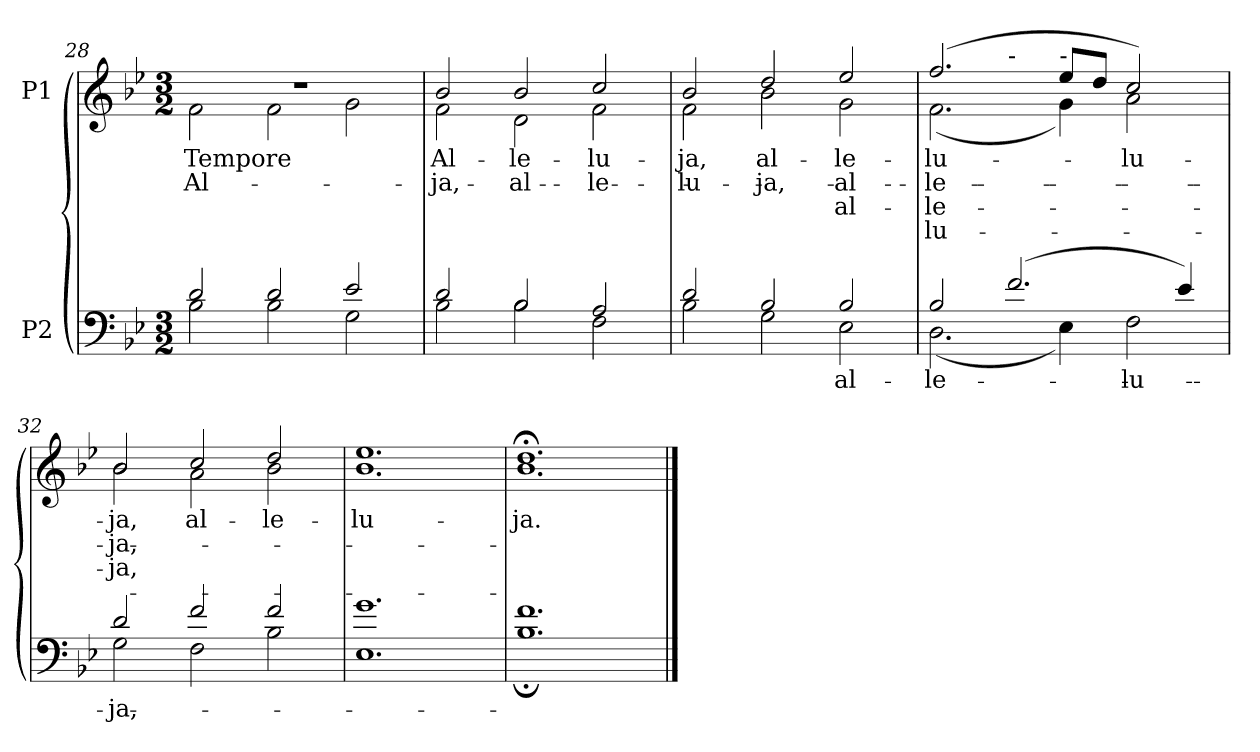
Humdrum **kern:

**kern	**text	**kern	**text	**text	**text	**text
*part2	*part2	*part1	*part1	*part1	*part1	*part1
*staff2	*staff2	*staff1	*staff1	*staff1	*staff1	*staff1
*I"P2	*	*I"P1	*	*	*	*
!!LO:LB:g=z
*clefF4	*	*clefG2	*	*	*	*
*k[b-e-]	*	*k[b-e-]	*	*	*	*
*B-:	*	*B-:	*	*	*	*
*M3/2	*	*M3/2	*	*	*	*
=28	=28	=28	=28	=28	=28	=28
*^	*	*	*	*	*	*
!	!	!	!LO:N:vis=1	!	!	!	!
!	!	!	!LO:TX:a:Bi:t=Più vivo	!	!	!	!
!	!	!	!	!LO:LY:a:color=#000000	!LO:LY:b:color=#000000	!	!
*	*	*	*^	*	*	*	*
2di/	2B-i\	.	1.r	2fi\	Tempore	Al-	.	.
2di/	2B-i\	.	.	2fi\	.	.	.	.
2e-i/	2Gi\	.	.	2gi\	.	.	.	.
=29	=29	=29	=29	=29	=29	=29	=29	=29
!	!	!	!	!	!LO:LY:a:color=#000000	!LO:LY:b:color=#000000	!	!
2di/	2B-i\	.	2b-i/	2fi\	Al-	-ja,	.	.
!	!	!	!	!	!LO:LY:a:color=#000000	!LO:LY:b:color=#000000	!	!
2B-i/	2B-i\	.	2b-i/	2di\	-le-	al-	.	.
!	!	!	!	!	!LO:LY:a:color=#000000	!LO:LY:b:color=#000000	!	!
2Ai/	2Fi\	.	2cci/	2fi\	-lu-	-le-	.	.
=30	=30	=30	=30	=30	=30	=30	=30	=30
!	!	!	!	!	!LO:LY:a:color=#000000	!LO:LY:b:color=#000000	!	!
2di/	2B-i\	.	2b-i/	2fi\	-ja,	-lu-	.	.
!	!	!	!	!	!LO:LY:a:color=#000000	!LO:LY:b:color=#000000	!	!
2B-i/	2Gi\	.	2ddi/	2b-i\	al-	-ja,	.	.
!	!	!LO:LY:b:color=#000000	!	!	!	!	!	!
!	!	!	!	!	!LO:LY:a:color=#000000	!LO:LY:b:color=#000000	!LO:LY:b:color=#000000	!
2B-i/	2E-i\	al-	2ee-i/	2gi\	-le-	-al-	al-	.
*	*	*	*v	*v	*	*	*	*
=31	=31	=31	=31	=31	=31	=31	=31
*	*	*	*^	*	*	*	*
!	!	!LO:LY:b:color=#000000	!	!	!	!	!	!
*	*	*	*v	*v	*	*	*	*
*	*	*	*^	*	*	*	*
!	!	!	!	!	!LO:LY:a:color=#000000	!LO:LY:b:color=#000000	!LO:LY:b:color=#000000	!LO:LY:b:color=#000000
*	*	*	*	*^	*	*	*	*
2B-i/	(2.Di\	-le-	(2.ffi/	(2.fi\	2ryy	-lu-	-le-	-le-	-lu-
!	!	!	!	!	!LO:TX:a:t=-	!	!	!	!
(2.fi/	.	.	.	.	1ryy	.	.	.	.
!	!	!	!LO:TX:a:t=-	!	!	!	!	!	!
.	4E-i\)	.	8ee-i/L	4gi\)	.	.	.	.	.
.	.	.	8ddi/J	.	.	.	.	.	.
!	!	!LO:LY:b:color=#000000	!	!	!	!	!	!	!
!	!	!	!	!	!	!LO:LY:b:color=#000000	!	!	!
.	2Fi\	-lu-	2cci/)	2ai\	.	-lu-	.	.	.
4e-i/)	.	.	.	.	.	.	.	.	.
*	*	*	*v	*v	*v	*	*	*	*
=32	=32	=32	=32	=32	=32	=32	=32
*	*	*	*^	*	*	*	*
*	*	*	*	*^	*	*	*	*
!	!	!LO:LY:b:color=#000000	!	!	!	!	!	!	!
*	*	*	*v	*v	*v	*	*	*	*
*	*	*	*^	*	*	*	*
*	*	*	*	*^	*	*	*	*
!	!	!	!	!	!	!LO:LY:a:color=#000000	!LO:LY:b:color=#000000	!LO:LY:b:color=#000000	!
*	*	*	*	*v	*v	*	*	*	*
2di/	2Gi\	-ja,	2b-i/	2b-i\	-ja,	-ja,	ja,	.
!	!	!	!	!	!LO:LY:b:color=#000000	!	!	!
2fi/	2Fi\	.	2cci/	2ai\	al-	.	.	.
!	!	!	!	!	!LO:LY:b:color=#000000	!	!	!
2fi/	2B-i\	.	2ddi/	2b-i\	-le-	.	.	.
*v	*v	*	*	*	*	*	*	*
=33	=33	=33	=33	=33	=33	=33	=33
*^	*	*	*	*	*	*	*
!	!	!	!	!	!LO:LY:b:color=#000000	!	!	!
*v	*v	*	*	*	*	*	*	*
1.E-i 1.gi	.	1.ee-i	1.b-i	-lu-	.	.	.
=34	=34	=34	=34	=34	=34	=34	=34
*^	*	*	*	*	*	*	*
!	!	!	!	!	!LO:LY:b:color=#000000	!	!	!
1.fi	1.B-;i	.	1.dd;i	1.b-i	-ja.	.	.	.
*v	*v	*	*	*	*	*	*	*
*	*	*v	*v	*	*	*	*
==	==	==	==	==	==	==
*-	*-	*-	*-	*-	*-	*-
